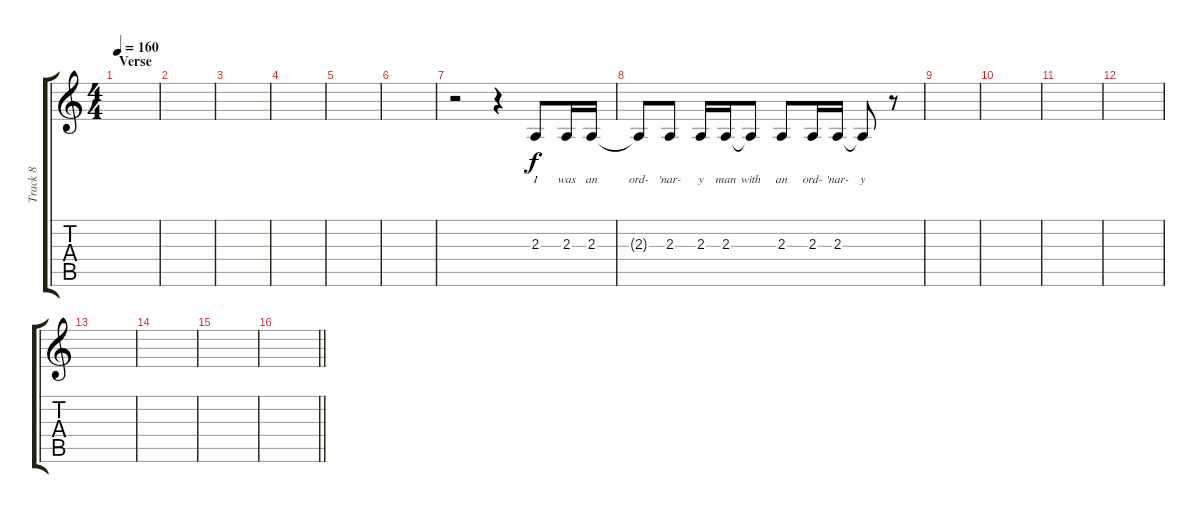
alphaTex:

\track ("Track 8" "Track 8") {instrument tenorsax}
\staff {score tabs}
\tuning (E4 B3 G3 D3 A2 E2) {hide}
\ts (4 4)
\section ("" "Verse")
\tempo 160
\clef g2
\ks c
|
|
|
|
|
|
r.2 r.4 2.3.8{lyrics (0 "I") lyrics (1 "") lyrics (2 "") lyrics (3 "") lyrics (4 "") dy f} 2.3.16{lyrics (0 "was") lyrics (1 "") lyrics (2 "") lyrics (3 "") lyrics (4 "")} 2.3.16{lyrics (0 "an") lyrics (1 "") lyrics (2 "") lyrics (3 "") lyrics (4 "")} |
2.3{t}.8{lyrics (0 "ord-") lyrics (1 "") lyrics (2 "") lyrics (3 "") lyrics (4 "")} 2.3.8{lyrics (0 "'nar-") lyrics (1 "") lyrics (2 "") lyrics (3 "") lyrics (4 "")} 2.3.16{lyrics (0 "y") lyrics (1 "") lyrics (2 "") lyrics (3 "") lyrics (4 "")} 2.3.16{lyrics (0 "man") lyrics (1 "") lyrics (2 "") lyrics (3 "") lyrics (4 "")} 2.3{t}.8{lyrics (0 "with") lyrics (1 "") lyrics (2 "") lyrics (3 "") lyrics (4 "")} 2.3.8{lyrics (0 "an") lyrics (1 "") lyrics (2 "") lyrics (3 "") lyrics (4 "")} 2.3.16{lyrics (0 "ord-") lyrics (1 "") lyrics (2 "") lyrics (3 "") lyrics (4 "")} 2.3.16{lyrics (0 "'nar-") lyrics (1 "") lyrics (2 "") lyrics (3 "") lyrics (4 "")} 2.3{t}.8{lyrics (0 "y") lyrics (1 "") lyrics (2 "") lyrics (3 "") lyrics (4 "")} r.8 |
|
|
|
|
|
|
|
\barLineRight lightlight
